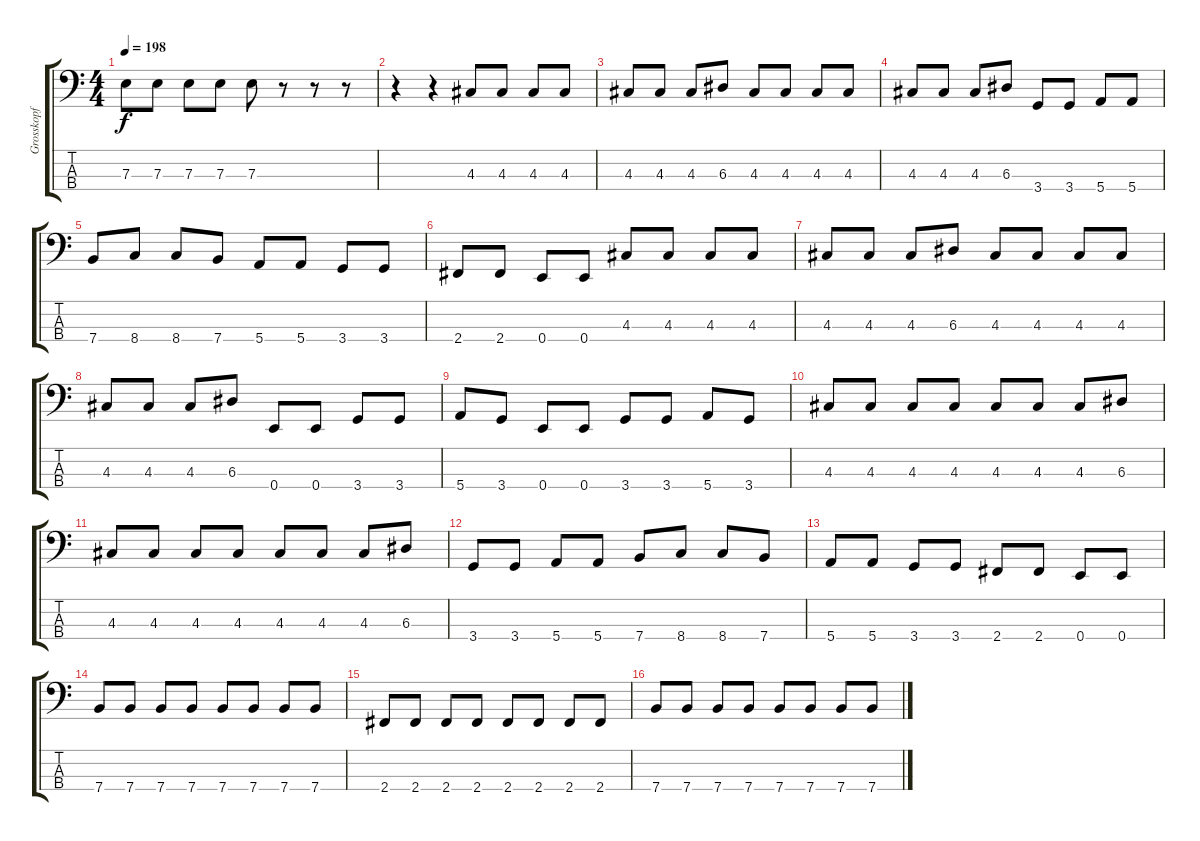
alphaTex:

\track ("Grosskopf" "Grosskopf") {instrument electricbassfinger}
\staff {score tabs}
\tuning (G2 D2 A1 E1) {hide}
\ts (4 4)
\tempo 198
\clef f4
\ks c
7.3.8{dy f} 7.3.8 7.3.8 7.3.8 7.3.8 r.8 r.8 r.8 |
r.4 r.4 4.3.8 4.3.8 4.3.8 4.3.8 |
4.3.8 4.3.8 4.3.8 6.3.8 4.3.8 4.3.8 4.3.8 4.3.8 |
4.3.8 4.3.8 4.3.8 6.3.8 3.4.8 3.4.8 5.4.8 5.4.8 |
7.4.8 8.4.8 8.4.8 7.4.8 5.4.8 5.4.8 3.4.8 3.4.8 |
2.4.8 2.4.8 0.4.8 0.4.8 4.3.8 4.3.8 4.3.8 4.3.8 |
4.3.8 4.3.8 4.3.8 6.3.8 4.3.8 4.3.8 4.3.8 4.3.8 |
4.3.8 4.3.8 4.3.8 6.3.8 0.4.8 0.4.8 3.4.8 3.4.8 |
5.4.8 3.4.8 0.4.8 0.4.8 3.4.8 3.4.8 5.4.8 3.4.8 |
4.3.8 4.3.8 4.3.8 4.3.8 4.3.8 4.3.8 4.3.8 6.3.8 |
4.3.8 4.3.8 4.3.8 4.3.8 4.3.8 4.3.8 4.3.8 6.3.8 |
3.4.8 3.4.8 5.4.8 5.4.8 7.4.8 8.4.8 8.4.8 7.4.8 |
5.4.8 5.4.8 3.4.8 3.4.8 2.4.8 2.4.8 0.4.8 0.4.8 |
7.4.8 7.4.8 7.4.8 7.4.8 7.4.8 7.4.8 7.4.8 7.4.8 |
2.4.8 2.4.8 2.4.8 2.4.8 2.4.8 2.4.8 2.4.8 2.4.8 |
7.4.8 7.4.8 7.4.8 7.4.8 7.4.8 7.4.8 7.4.8 7.4.8
